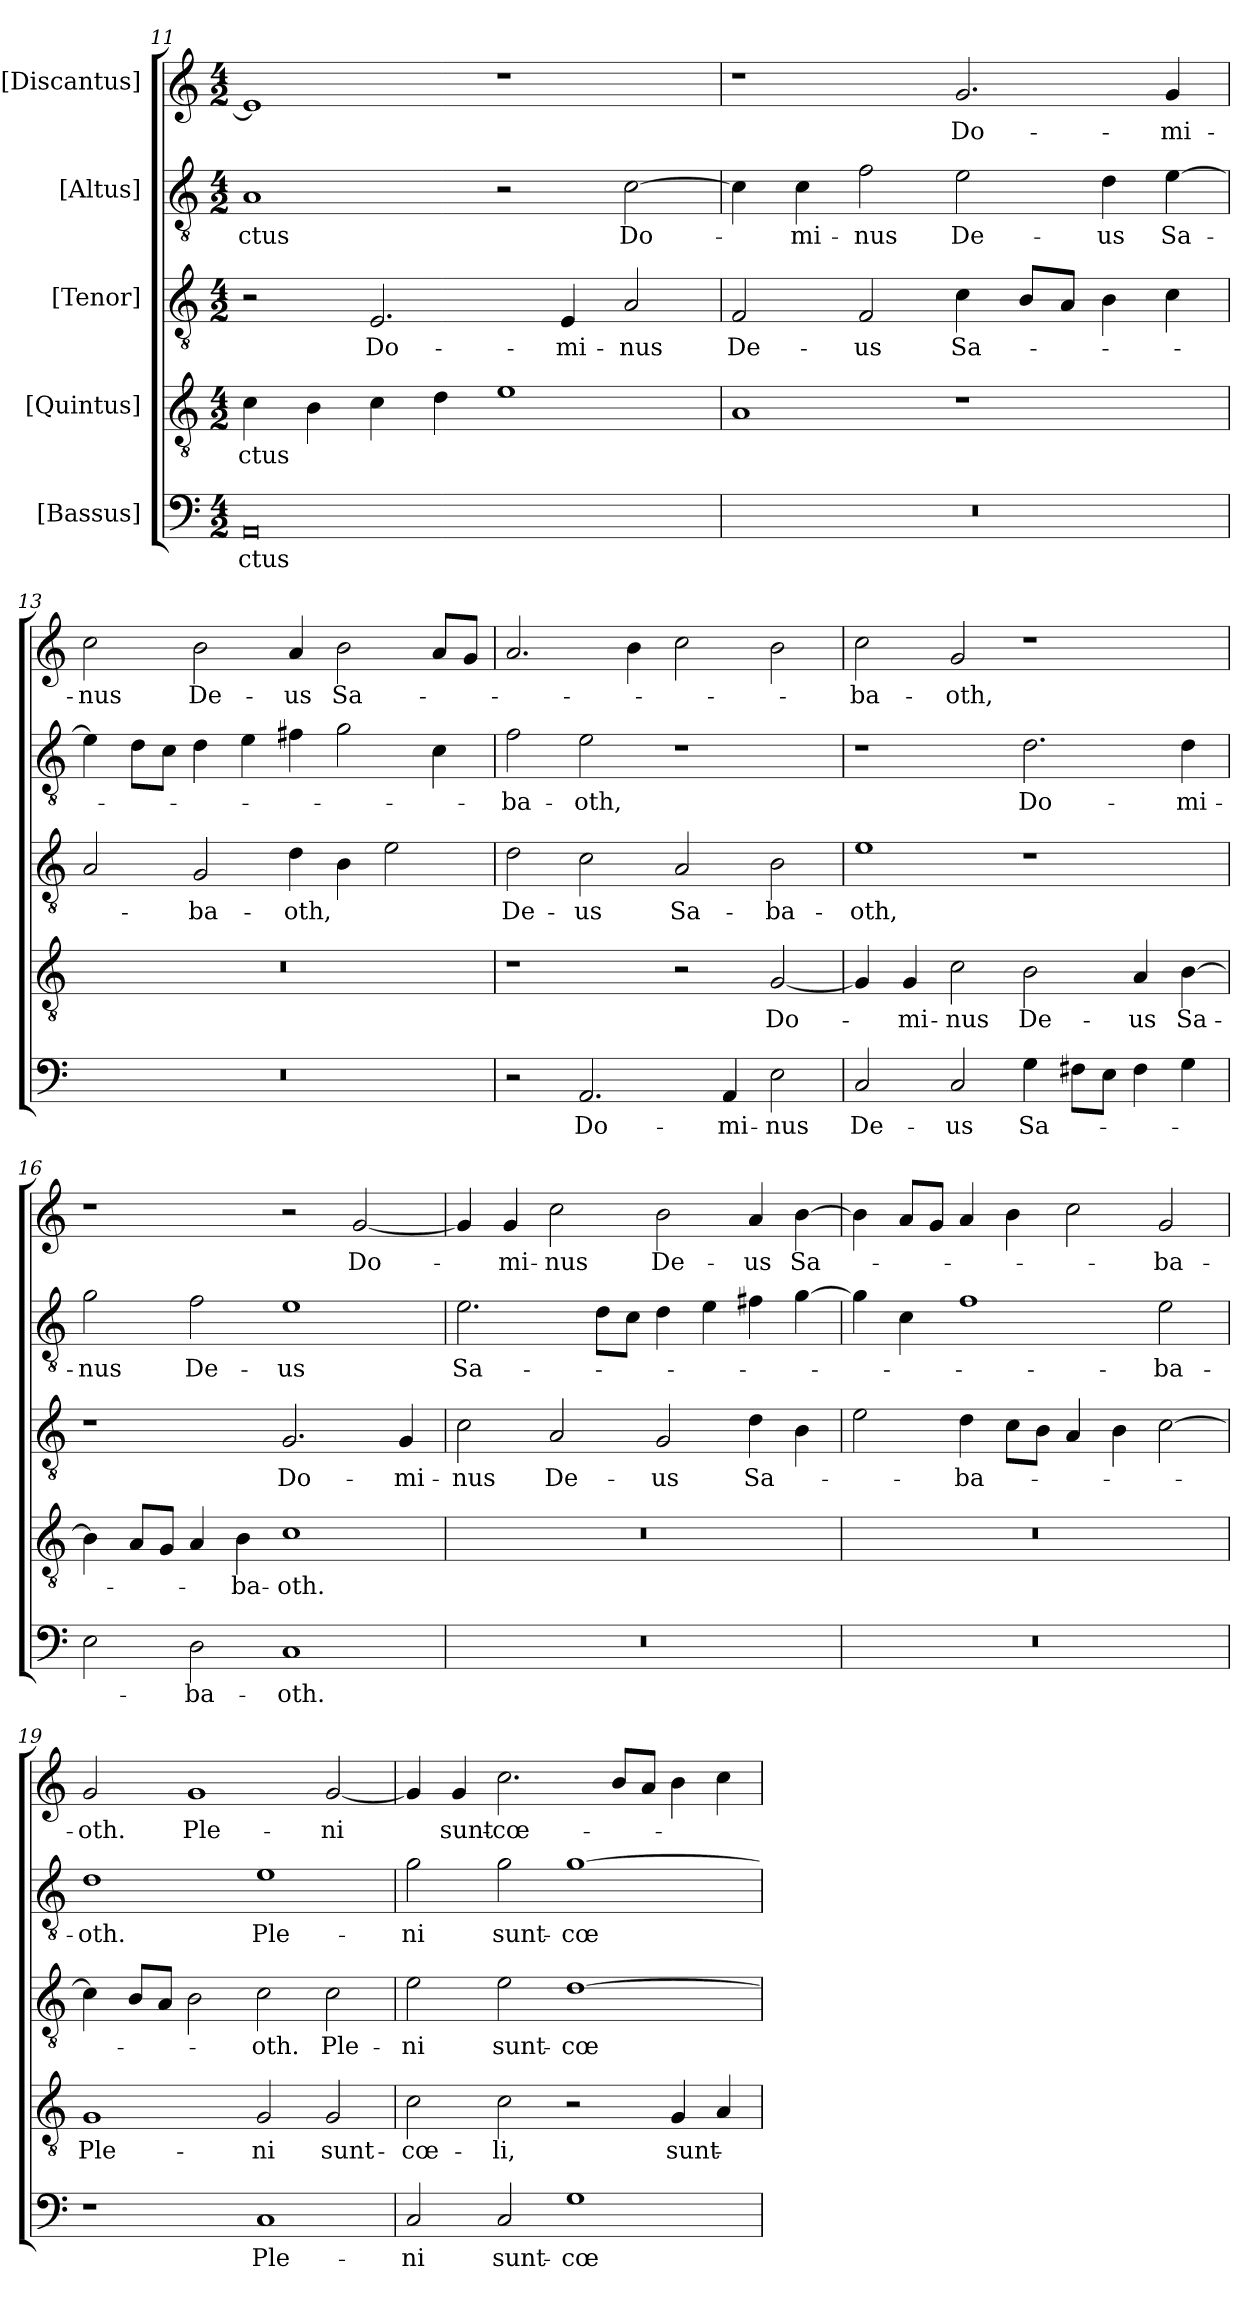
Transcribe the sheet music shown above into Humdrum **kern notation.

**kern	**text	**kern	**text	**kern	**text	**kern	**text	**kern	**text
*part5	*part5	*part4	*part4	*part3	*part3	*part2	*part2	*part1	*part1
*staff5	*staff5	*staff4	*staff4	*staff3	*staff3	*staff2	*staff2	*staff1	*staff1
*I"[Bassus]	*	*I"[Quintus]	*	*I"[Tenor]	*	*I"[Altus]	*	*I"[Discantus]	*
*clefF4	*	*clefGv2	*	*clefGv2	*	*clefGv2	*	*clefG2	*
*k[]	*	*k[]	*	*k[]	*	*k[]	*	*k[]	*
*M4/2	*	*M4/2	*	*M4/2	*	*M4/2	*	*M4/2	*
=11	=11	=11	=11	=11	=11	=11	=11	=11	=11
0AA/	-ctus	4c\	-ctus	2r	.	1A/	-ctus	1e/]	.
.	.	4B\	.	.	.	.	.	.	.
.	.	4c\	.	2.E/	Do-	.	.	.	.
.	.	4d\	.	.	.	.	.	.	.
.	.	1e\	.	.	.	2r	.	1r	.
.	.	.	.	4E/	-mi-	.	.	.	.
.	.	.	.	2A/	-nus	[2c\	Do-	.	.
=12	=12	=12	=12	=12	=12	=12	=12	=12	=12
0r	.	1A/	.	2F/	De-	4c\]	.	1r	.
.	.	.	.	.	.	4c\	-mi-	.	.
.	.	.	.	2F/	-us	2f\	-nus	.	.
.	.	1r	.	4c\	Sa-	2e\	De-	2.g/	Do-
.	.	.	.	8B/L	.	.	.	.	.
.	.	.	.	8A/J	.	.	.	.	.
.	.	.	.	4B\	.	4d\	-us	.	.
.	.	.	.	4c\	.	[4e\	Sa-	4g/	-mi-
=13	=13	=13	=13	=13	=13	=13	=13	=13	=13
0r	.	0r	.	2A/	.	4e\]	.	2cc\	-nus
.	.	.	.	.	.	8d\L	.	.	.
.	.	.	.	.	.	8c\J	.	.	.
.	.	.	.	2G/	-ba-	4d\	.	2b\	De-
.	.	.	.	.	.	4e\	.	.	.
.	.	.	.	4d\	-oth,	4f#X\	.	4a/	-us
.	.	.	.	4B\	.	2g\	.	2b\	Sa-
.	.	.	.	2e\	.	.	.	.	.
.	.	.	.	.	.	4c\	.	8a/L	.
.	.	.	.	.	.	.	.	8g/J	.
=14	=14	=14	=14	=14	=14	=14	=14	=14	=14
2r	.	1r	.	2d\	De-	2f\	-ba-	2.a/	.
2.AA/	Do-	.	.	2c\	-us	2e\	-oth,	.	.
.	.	.	.	.	.	.	.	4b\	.
.	.	2r	.	2A/	Sa-	1r	.	2cc\	.
4AA/	-mi-	.	.	.	.	.	.	.	.
2E\	-nus	[2G/	Do-	2B\	-ba-	.	.	2b\	.
=15	=15	=15	=15	=15	=15	=15	=15	=15	=15
2C/	De-	4G/]	.	1e\	-oth,	1r	.	2cc\	-ba-
.	.	4G/	-mi-	.	.	.	.	.	.
2C/	-us	2c\	-nus	.	.	.	.	2g/	-oth,
4G\	Sa-	2B\	De-	1r	.	2.d\	Do-	1r	.
8F#X\L	.	.	.	.	.	.	.	.	.
8E\J	.	.	.	.	.	.	.	.	.
4F#\	.	4A/	-us	.	.	.	.	.	.
4G\	.	[4B\	Sa-	.	.	4d\	-mi-	.	.
=16	=16	=16	=16	=16	=16	=16	=16	=16	=16
2E\	.	4B\]	.	1r	.	2g\	-nus	1r	.
.	.	8A/L	.	.	.	.	.	.	.
.	.	8G/J	.	.	.	.	.	.	.
2D\	-ba-	4A/	.	.	.	2f\	De-	.	.
.	.	4B\	-ba-	.	.	.	.	.	.
1C/	-oth.	1c\	-oth.	2.G/	Do-	1e\	-us	2r	.
.	.	.	.	.	.	.	.	[2g/	Do-
.	.	.	.	4G/	-mi-	.	.	.	.
=17	=17	=17	=17	=17	=17	=17	=17	=17	=17
0r	.	0r	.	2c\	-nus	2.e\	Sa-	4g/]	.
.	.	.	.	.	.	.	.	4g/	-mi-
.	.	.	.	2A/	De-	.	.	2cc\	-nus
.	.	.	.	.	.	8d\L	.	.	.
.	.	.	.	.	.	8c\J	.	.	.
.	.	.	.	2G/	-us	4d\	.	2b\	De-
.	.	.	.	.	.	4e\	.	.	.
.	.	.	.	4d\	Sa-	4f#X\	.	4a/	-us
.	.	.	.	4B\	.	[4g\	.	[4b\	Sa-
=18	=18	=18	=18	=18	=18	=18	=18	=18	=18
0r	.	0r	.	2e\	.	4g\]	.	4b\]	.
.	.	.	.	.	.	4c\	.	8a/L	.
.	.	.	.	.	.	.	.	8g/J	.
.	.	.	.	4d\	-ba-	1f\	.	4a/	.
.	.	.	.	8c\L	.	.	.	4b\	.
.	.	.	.	8B\J	.	.	.	.	.
.	.	.	.	4A/	.	.	.	2cc\	.
.	.	.	.	4B\	.	.	.	.	.
.	.	.	.	[2c\	.	2e\	-ba-	2g/	-ba-
=19	=19	=19	=19	=19	=19	=19	=19	=19	=19
1r	.	1G/	Ple-	4c\]	.	1d\	-oth.	2g/	-oth.
.	.	.	.	8B/L	.	.	.	.	.
.	.	.	.	8A/J	.	.	.	.	.
.	.	.	.	2B\	.	.	.	1g/	Ple-
1C/	Ple-	2G/	-ni	2c\	-oth.	1e\	Ple-	.	.
.	.	2G/	sunt-	2c\	Ple-	.	.	[2g/	-ni
=20	=20	=20	=20	=20	=20	=20	=20	=20	=20
2C/	-ni	2c\	cœ-	2e\	-ni	2g\	-ni	4g/]	.
.	.	.	.	.	.	.	.	4g/	sunt-
2C/	sunt-	2c\	-li,	2e\	sunt-	2g\	sunt-	2.cc\	cœ-
1G\	cœ-	2r	.	[1d\	cœ-	[1g\	cœ-	.	.
.	.	.	.	.	.	.	.	8b/L	.
.	.	.	.	.	.	.	.	8a/J	.
.	.	4G/	sunt-	.	.	.	.	4b\	.
.	.	4A/	.	.	.	.	.	4cc\	.
=	=	=	=	=	=	=	=	=	=
*-	*-	*-	*-	*-	*-	*-	*-	*-	*-
